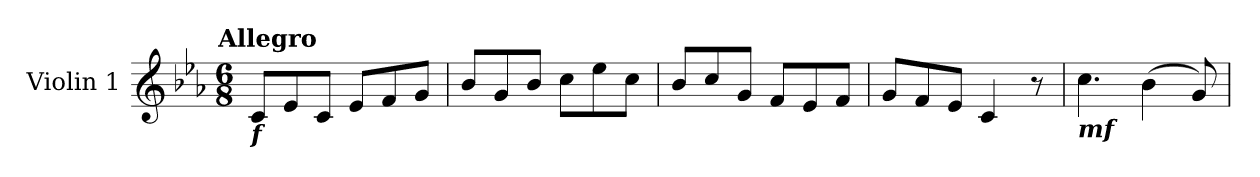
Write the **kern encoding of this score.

**kern
*part1
*staff1
*I"Violin 1
*I'Vln. 1
*clefG2
*k[b-e-a-]
!!LO:TX:omd:t=Allegro
*M6/8
*MM144
=1
!LO:TX:b:Bi:t=f
8c/L
8e-/
8c/J
8e-/L
8f/
8g/J
=2
8b-/L
8g/
8b-/J
8cc\L
8ee-\
8cc\J
=3
8b-/L
8cc/
8g/J
8f/L
8e-/
8f/J
=4
8g/L
8f/
8e-/J
4c/
8r
=5
!LO:TX:b:Bi:t=mf
4.cc\
(>4b-\
8g/)
=
*-
